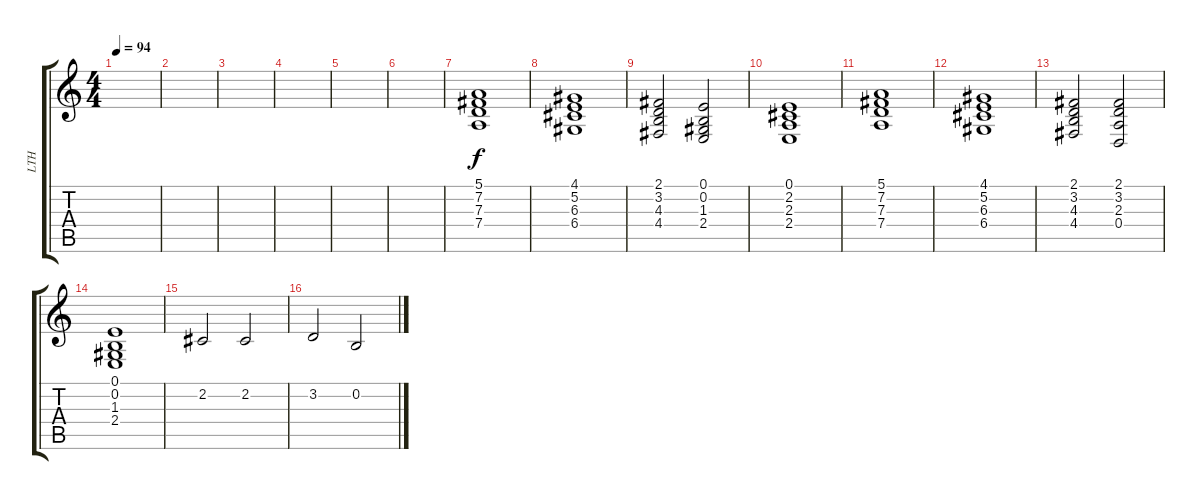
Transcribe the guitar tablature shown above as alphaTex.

\track ("LTH" "LTH") {instrument lead2sawtooth}
\staff {score tabs}
\tuning (E4 B3 G3 D3 A2 E2) {hide}
\ts (4 4)
\tempo 94
\clef g2
\ks c
|
|
|
|
|
|
(5.1 7.2 7.3 7.4).1{volume 4 instrument synthstrings1} |
(4.1 5.2 6.3 6.4).1 |
(2.1 3.2 4.3 4.4).2 (0.1 0.2 1.3 2.4).2 |
(0.1 2.2 2.3 2.4).1 |
(5.1 7.2 7.3 7.4).1 |
(4.1 5.2 6.3 6.4).1 |
(2.1 3.2 4.3 4.4).2 (2.1 3.2 2.3 0.4).2 |
(0.1 0.2 1.3 2.4).1 |
2.2.2 2.2.2 |
3.2.2 0.2.2
